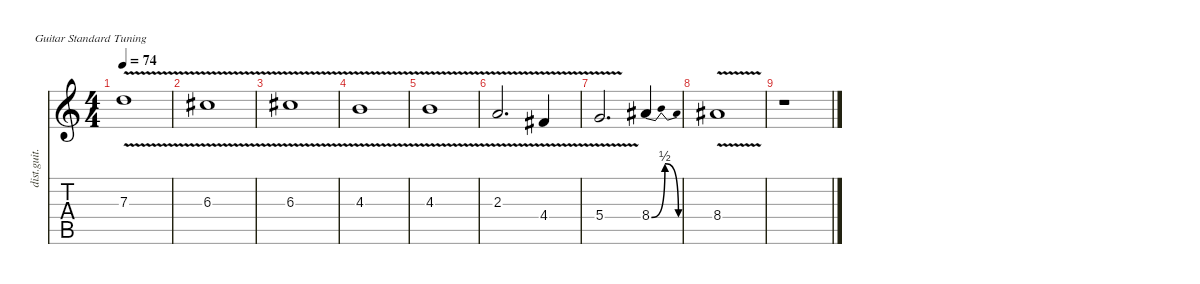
\defaultSystemsLayout 4
\hideDynamics
\bracketExtendMode nobrackets
\otherSystemsTrackNameOrientation horizontal
\track ("Fill Guitar #1" "dist.guit.") {instrument distortionguitar}
\staff {score tabs}
\tuning (E4 B3 G3 D3 A2 E2)
\ts (4 4)
\tempo 74
\clef g2
\ks c
7.3{v}.1{dy f beam Down} |
6.3{v acc #}.1{beam Down} |
6.3{v acc #}.1{beam Down} |
4.3{v}.1{beam Down} |
4.3{v}.1{beam Down} |
2.3{v}.2{d beam Up} 4.4{v acc #}.4{beam Up} |
5.4{v}.2{d beam Up} 8.4{be (bendrelease 0 0 30 2 30 2 45 0) acc #}.4{beam Up} |
8.4{v acc #}.1{beam Up} |
r.1{beam Down}
